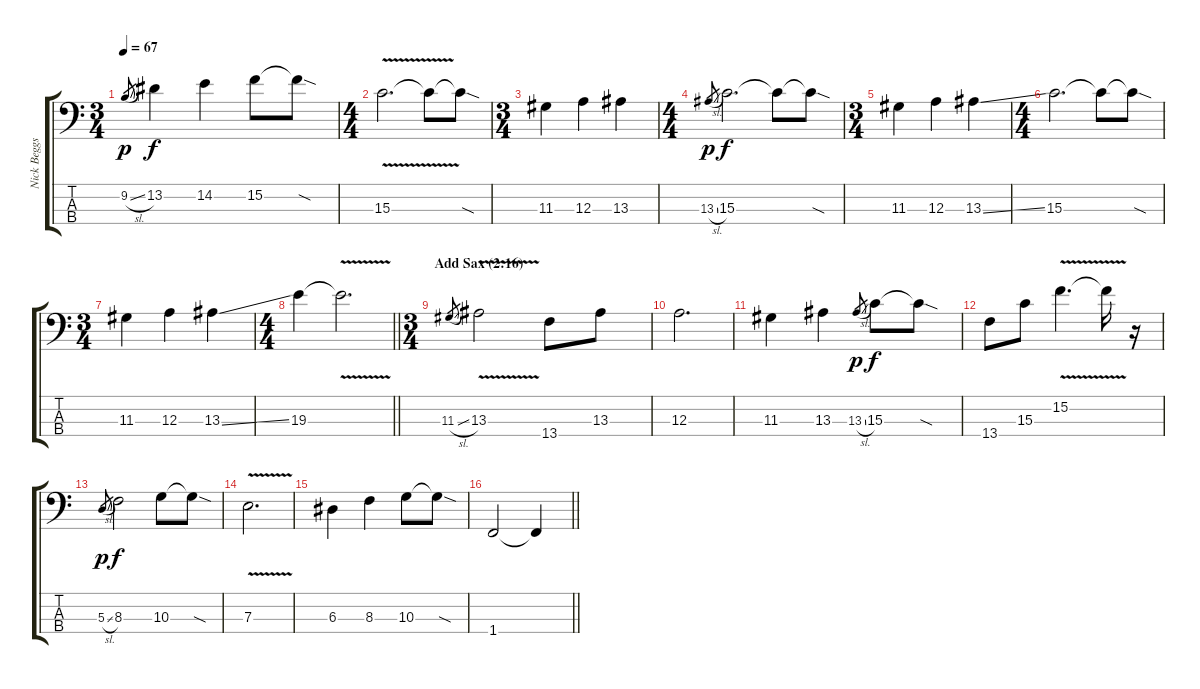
\track ("Nick Beggs" "Nick Beggs") {instrument fretlessbass}
\staff {score tabs}
\tuning (G2 D2 A1 E1) {hide}
\ts (3 4)
\tempo 67
\clef f4
\ks c
9.2{sl}.8{gr dy p} 13.2.4{dy f} 14.2.4 15.2.8 15.2{sod t}.8 |
\ts (4 4)
15.3{v}.2{d} 15.3{t}.8 15.3{sod t}.8 |
\ts (3 4)
11.3.4 12.3.4 13.3.4 |
\ts (4 4)
13.3{sl}.8{gr dy p} 15.3.2{d dy f} 15.3{t}.8 15.3{sod t}.8 |
\ts (3 4)
11.3.4 12.3.4 13.3{ss}.4 |
\ts (4 4)
15.3.2{d} 15.3{t}.8 15.3{sod t}.8 |
\ts (3 4)
11.3.4 12.3.4 13.3{ss}.4 |
\ts (4 4)
\barLineRight lightlight
19.3.4 19.3{v t}.2{d} |
\ts (3 4)
\section ("" "Add Sax (2:16)")
11.3{sl}.8{gr} 13.3{v}.2 13.4.8 13.3.8 |
12.3.2{d} |
11.3.4 13.3.4 13.3{sl}.8{gr dy p} 15.3.8{dy f} 15.3{sod t}.8 |
13.4.8 15.3.8 15.2{v}.4{d} 15.2{t}.16 r.16 |
5.3{sl}.8{gr dy p} 8.3.2{dy f} 10.3.8 10.3{sod t}.8 |
7.3{v}.2{d} |
6.3.4 8.3.4 10.3.8 10.3{sod t}.8 |
\barLineRight lightlight
1.4.2 1.4{ss t}.4
